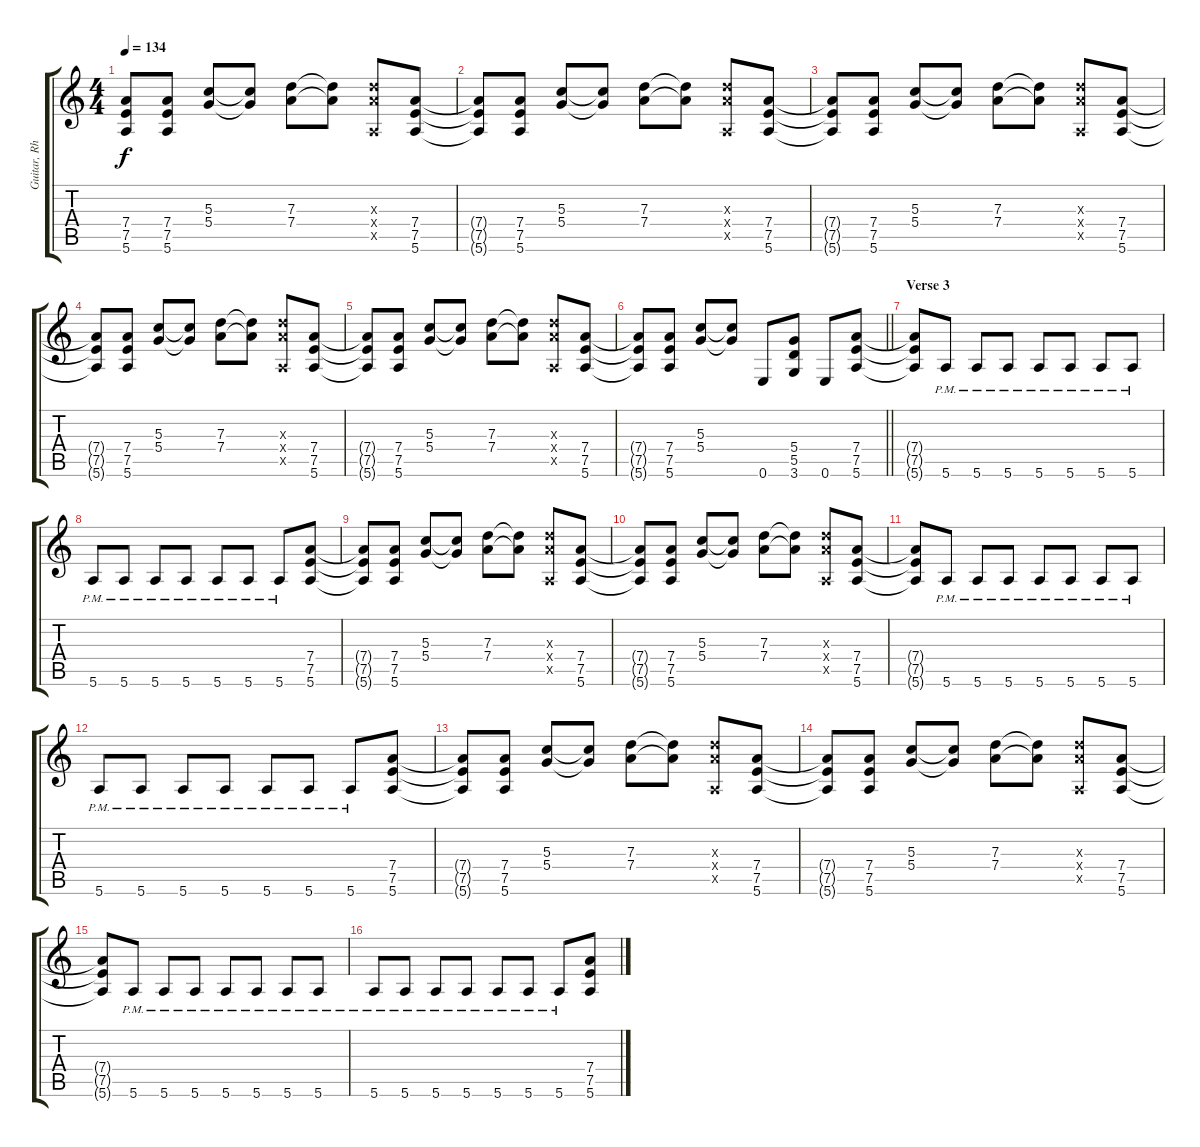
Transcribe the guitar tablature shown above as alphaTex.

\track ("Guitar, Rhythm" "Guitar, Rh") {instrument overdrivenguitar}
\staff {score tabs}
\tuning (E4 B3 G3 D3 A2 E2) {hide}
\ts (4 4)
\tempo 134
\clef g2
\ks c
(7.4{t} 7.5{t} 5.6{t}).8{dy f} (7.4 7.5 5.6).8 (5.3 5.4).8 (5.3{t} 5.4{t}).8 (7.3 7.4).8 (7.3{t} 7.4{t}).8 (7.3{x} 7.4{x} 0.5{x}).8 (7.4 7.5 5.6).8 |
(7.4{t} 7.5{t} 5.6{t}).8 (7.4 7.5 5.6).8 (5.3 5.4).8 (5.3{t} 5.4{t}).8 (7.3 7.4).8 (7.3{t} 7.4{t}).8 (7.3{x} 7.4{x} 0.5{x}).8 (7.4 7.5 5.6).8 |
(7.4{t} 7.5{t} 5.6{t}).8 (7.4 7.5 5.6).8 (5.3 5.4).8 (5.3{t} 5.4{t}).8 (7.3 7.4).8 (7.3{t} 7.4{t}).8 (7.3{x} 7.4{x} 0.5{x}).8 (7.4 7.5 5.6).8 |
(7.4{t} 7.5{t} 5.6{t}).8 (7.4 7.5 5.6).8 (5.3 5.4).8 (5.3{t} 5.4{t}).8 (7.3 7.4).8 (7.3{t} 7.4{t}).8 (7.3{x} 7.4{x} 0.5{x}).8 (7.4 7.5 5.6).8 |
(7.4{t} 7.5{t} 5.6{t}).8 (7.4 7.5 5.6).8 (5.3 5.4).8 (5.3{t} 5.4{t}).8 (7.3 7.4).8 (7.3{t} 7.4{t}).8 (7.3{x} 7.4{x} 0.5{x}).8 (7.4 7.5 5.6).8 |
\barLineRight lightlight
(7.4{t} 7.5{t} 5.6{t}).8 (7.4 7.5 5.6).8 (5.3 5.4).8 (5.3{t} 5.4{t}).8 0.6.8 (5.4 5.5 3.6).8 0.6.8 (7.4 7.5 5.6).8 |
\section ("" "Verse 3")
(7.4{t} 7.5{t} 5.6{t}).8 5.6{pm}.8 5.6{pm}.8 5.6{pm}.8 5.6{pm}.8 5.6{pm}.8 5.6{pm}.8 5.6{pm}.8 |
5.6{pm}.8 5.6{pm}.8 5.6{pm}.8 5.6{pm}.8 5.6{pm}.8 5.6{pm}.8 5.6{pm}.8 (7.4 7.5 5.6).8 |
(7.4{t} 7.5{t} 5.6{t}).8 (7.4 7.5 5.6).8 (5.3 5.4).8 (5.3{t} 5.4{t}).8 (7.3 7.4).8 (7.3{t} 7.4{t}).8 (7.3{x} 7.4{x} 0.5{x}).8 (7.4 7.5 5.6).8 |
(7.4{t} 7.5{t} 5.6{t}).8 (7.4 7.5 5.6).8 (5.3 5.4).8 (5.3{t} 5.4{t}).8 (7.3 7.4).8 (7.3{t} 7.4{t}).8 (7.3{x} 7.4{x} 0.5{x}).8 (7.4 7.5 5.6).8 |
(7.4{t} 7.5{t} 5.6{t}).8 5.6{pm}.8 5.6{pm}.8 5.6{pm}.8 5.6{pm}.8 5.6{pm}.8 5.6{pm}.8 5.6{pm}.8 |
5.6{pm}.8 5.6{pm}.8 5.6{pm}.8 5.6{pm}.8 5.6{pm}.8 5.6{pm}.8 5.6{pm}.8 (7.4 7.5 5.6).8 |
(7.4{t} 7.5{t} 5.6{t}).8 (7.4 7.5 5.6).8 (5.3 5.4).8 (5.3{t} 5.4{t}).8 (7.3 7.4).8 (7.3{t} 7.4{t}).8 (7.3{x} 7.4{x} 0.5{x}).8 (7.4 7.5 5.6).8 |
(7.4{t} 7.5{t} 5.6{t}).8 (7.4 7.5 5.6).8 (5.3 5.4).8 (5.3{t} 5.4{t}).8 (7.3 7.4).8 (7.3{t} 7.4{t}).8 (7.3{x} 7.4{x} 0.5{x}).8 (7.4 7.5 5.6).8 |
(7.4{t} 7.5{t} 5.6{t}).8 5.6{pm}.8 5.6{pm}.8 5.6{pm}.8 5.6{pm}.8 5.6{pm}.8 5.6{pm}.8 5.6{pm}.8 |
5.6{pm}.8 5.6{pm}.8 5.6{pm}.8 5.6{pm}.8 5.6{pm}.8 5.6{pm}.8 5.6{pm}.8 (7.4 7.5 5.6).8
